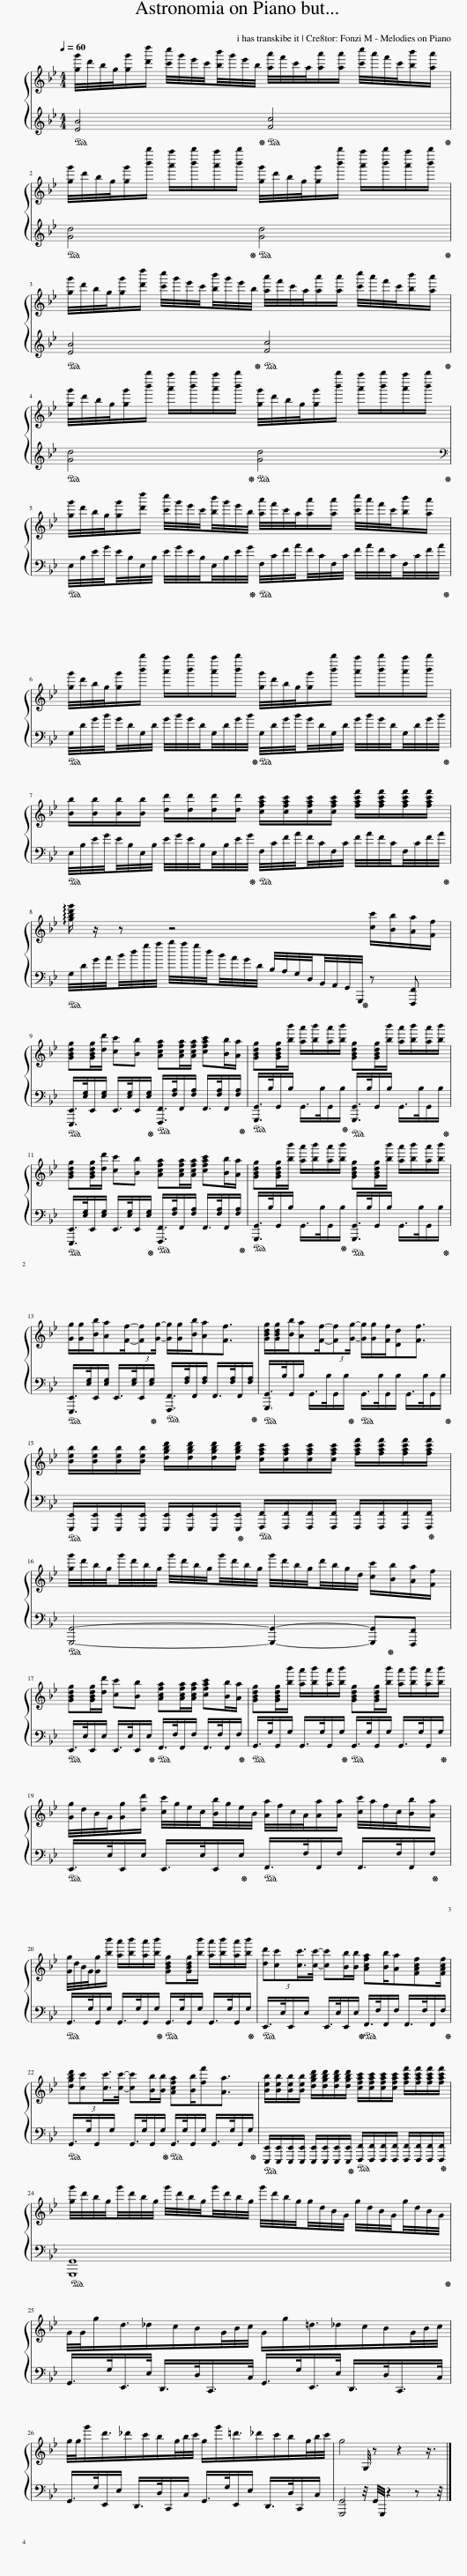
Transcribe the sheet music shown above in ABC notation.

X:1
%%score { 1 | 2 }
L:1/8
Q:1/4=60
M:4/4
I:linebreak $
K:Bb
V:1 treble
V:2 treble
V:1
 [gg']/4d'/4b/4g/4[gg']/[d'd'']/ [c'c'']/4g'/4e'/4c'/4[bb']/4g'/4e'/4b/4 [aa']/4f'/4c'/4a/4[aa']/[aa']/ [c'c'']/4a'/4f'/4c'/4[bb']/[aa']/ |$ [gg']/4d'/4b/4g/4[gg']/[b'b'']/ [a'a'']/[b'b'']/[a'a'']/[b'b'']/ [gg']/4d'/4b/4g/4[gg']/[b'b'']/ [a'a'']/[b'b'']/[a'a'']/[b'b'']/ |$ [gg']/4d'/4b/4g/4[gg']/[d'd'']/ [c'c'']/4g'/4e'/4c'/4[bb']/4g'/4e'/4b/4 [aa']/4f'/4c'/4a/4[aa']/[aa']/ [c'c'']/4a'/4f'/4c'/4[bb']/[aa']/ |$ [gg']/4d'/4b/4g/4[gg']/[b'b'']/ [a'a'']/[b'b'']/[a'a'']/[b'b'']/ [gg']/4d'/4b/4g/4[gg']/[b'b'']/ [a'a'']/[b'b'']/[a'a'']/[b'b'']/ |$ [gg']/4d'/4b/4g/4[gg']/[d'd'']/ [c'c'']/4g'/4e'/4c'/4[bb']/4g'/4e'/4b/4 [aa']/4f'/4c'/4a/4[aa']/[aa']/ [c'c'']/4a'/4f'/4c'/4[bb']/[aa']/ |$ %5
 [gg']/4d'/4b/4g/4[gg']/[b'b'']/ [a'a'']/[b'b'']/[a'a'']/[b'b'']/ [gg']/4d'/4b/4g/4[gg']/[b'b'']/ [a'a'']/[b'b'']/[a'a'']/[b'b'']/ |$ [Bb]/[Bb]/[Bb]/[Bb]/ [dd']/[dd']/[dd']/[dd']/ [cfac']/[cfac']/[cfac']/[cfac']/ [fac'f']/[fac'f']/[fac'f']/[fac'f']/ |$ !arpeggio![gbd'g']/ z/ z z4 [cc']/[Bb]/[Aa]/[Ff]/ |$ [GBdg][GBdg]/[dd']/ [cc'][Bb] [Acfa][Acfa]/[Acfa]/ [cfac'][Bb]/[Aa]/ | [GBdg][GBdg]/[bb']/ [aa']/[bb']/[aa']/[bb']/ [GBdg][GBdg]/[bb']/ [aa']/[bb']/[aa']/[bb']/ |$ %10
 [GBdg][GBdg]/[dd']/ [cc'][Bb] [Acfa][Acfa]/[Acfa]/ [cfac'][Bb]/[Aa]/ | [GBdg][GBdg]/[bb']/ [aa']/[bb']/[aa']/[bb']/ [GBdg][GBdg]/[bb']/ [aa']/[bb']/[aa']/[bb']/ |$ [Gg]/[Gg]/[Bb]/[Aa][Ff]/-(3:2:2[Ff][Gg]/- [Gg]/[Gg]/[Bb]/[Aa][Ff]3/2 | [GBdg]/[GBdg]/[Bb]/[Aa][Ff]/-(3:2:2[Ff][Gg]/- [Gg]/[Gg]/[Ff]/[Dd][Ff]3/2 |$ [Beb]/[Beb]/[Beb]/[Beb]/ [dgbd']/[dgbd']/[dgbd']/[dgbd']/ [cfac']/[cfac']/[cfac']/[cfac']/ [fac'f']/[fac'f']/[fac'f']/[fac'f']/ |$ %15
 [gg']/4d'/4b/4g/4g'/4d'/4b/4g/4 g'/4d'/4b/4g/4g'/4d'/4b/4g/4 g'/4d'/4b/4g/4d'/4b/4g/4d/4 [cc']/[Bb]/[Aa]/[Ff]/ |$ [GBdg][GBdg]/[dd']/ [cc'][Bb] [Acfa][Acfa]/[Acfa]/ [cfac'][Bb]/[Aa]/ | [GBdg][GBdg]/[bb']/ [aa']/[bb']/[aa']/[bb']/ [GBdg][GBdg]/[bb']/ [aa']/[bb']/[aa']/[bb']/ |$ [Gg]/4d/4B/4G/4[Gg]/[dd']/ [cc']/4g/4e/4c/4[Bb]/4g/4e/4B/4 [Aa]/4f/4c/4A/4[Aa]/[Aa]/ [cc']/4a/4f/4c/4[Bb]/[Aa]/ |$ [Gg]/4d/4B/4G/4[Gg]/[bb']/ [aa']/[bb']/[aa']/[bb']/ [GBdg][GBdg]/[bb']/ [aa']/[bb']/[aa']/[bb']/ | %20
 (3:2:4[dd'][cc'][cc']3/4[cc']/4- [cc'][Bb]/[Bb]/ [Acfa][Bb]/[Aa][FAcf][FAcf]/ |$ (3:2:4[dgbd'][cc'][cc']3/4[cc']/4- [cc'][Bb]/[Bb]/ [Acfa][Bb]/[ff'][Aa]3/2 | [Beb]/[Beb]/[Beb]/[Beb]/ [dgbd']/[dgbd']/[dgbd']/[dgbd']/ [cfac']/[cfac']/[cfac']/[cfac']/ [fac'f']/[fac'f']/[fac'f']/[fac'f']/ |$ [gg']/4d'/4b/4g/4g'/4d'/4b/4g/4 g'/4d'/4b/4g/4g'/4d'/4b/4g/4 g'/4d'/4b/4g/4g/4d/4B/4G/4 g/4d/4B/4G/4g/4d/4B/4G/4 |$ G/4G/4g/d3/4_d/c/B/G/4B/4c/4 G/g/=d3/4_d/c/B/G/4B/4c/4 |$ %25
 g/4g/4g'/d'3/4_d'/c'/b/g/4b/4c'/4 g/g'/=d'3/4_d'/c'/b/g/4b/4c'/4 | g4 G,/4 z z2 z3/4 |] %27
V:2
!ped! [EB]4!ped-up!!ped! [Fc]4!ped-up! |$!ped! [Gd]4!ped-up!!ped! [Gd]4!ped-up! |$!ped! [EB]4!ped-up!!ped! [Fc]4!ped-up! |$!ped! [Gd]4!ped-up!!ped! [Gd]4!ped-up! |$[K:bass]!ped! E,/4B,/4E/4G/4E/4B,/4E,/4B,/4 E/4G/4E/4B,/4E,/4B,/4E/4G/4!ped-up!!ped! F,/4C/4F/4A/4F/4C/4F,/4C/4 F/4A/4F/4C/4F,/4C/4F/4A/4!ped-up! |$ %5
!ped! G,/4D/4G/4B/4G/4D/4G,/4D/4 G/4B/4G/4D/4G,/4D/4G/4B/4!ped-up!!ped! G,/4D/4G/4B/4G/4D/4G,/4D/4 G/4B/4G/4D/4G,/4D/4G/4B/4!ped-up! |$!ped! E,/4B,/4E/4G/4E/4B,/4E,/4B,/4 E/4G/4E/4B,/4E,/4B,/4E/4G/4!ped-up!!ped! F,/4C/4F/4A/4F/4C/4F,/4C/4 F/4A/4F/4C/4F,/4C/4F/4A/4!ped-up! |$!ped! G,/4D/4G/4A/4B/4d/4g/4a/4 b/4a/4g/4d/4B/4A/4G/4D/4 B,/4A,/4G,/4D,/4B,,/4A,,/4G,,/4G,,,/4!ped-up! z [F,,,F,,] |$!ped! [E,,,E,,]/>[E,G,]/E,,/[E,G,]/ E,,/>[E,G,]/E,,/[E,G,]/!ped-up!!ped! [F,,,F,,]/>[F,A,]/F,,/[F,A,]/ F,,/>[F,A,]/F,,/[F,A,]/!ped-up! |!ped! [G,,,G,,]/>B,/G,,/B,/ G,,/>B,/G,,/B,/!ped-up!!ped! [G,,,G,,]/>B,/G,,/B,/ G,,/>B,/G,,/B,/!ped-up! |$ %10
!ped! [E,,,E,,]/>[E,G,]/E,,/[E,G,]/ E,,/>[E,G,]/E,,/[E,G,]/!ped-up!!ped! [F,,,F,,]/>[F,A,]/F,,/[F,A,]/ F,,/>[F,A,]/F,,/[F,A,]/!ped-up! |!ped! [G,,,G,,]/>B,/G,,/B,/ G,,/>B,/G,,/B,/!ped-up!!ped! [G,,,G,,]/>B,/G,,/B,/ G,,/>B,/G,,/B,/!ped-up! |$!ped! [E,,,E,,]/>[E,G,]/E,,/[E,G,]/ E,,/>[E,G,]/E,,/[E,G,]/!ped-up!!ped! [F,,,F,,]/>[F,A,]/F,,/[F,A,]/ F,,/>[F,A,]/F,,/[F,A,]/!ped-up! |!ped! [G,,,G,,]/>B,/G,,/B,/ G,,/>B,/G,,/B,/!ped-up!!ped! G,,/>B,/G,,/B,/ G,,/>B,/G,,/B,/!ped-up! |$!ped! [E,,,E,,]/[E,,,E,,]/[E,,,E,,]/[E,,,E,,]/ [E,,,E,,]/[E,,,E,,]/[E,,,E,,]/[E,,,E,,]/!ped-up!!ped! [F,,,F,,]/[F,,,F,,]/[F,,,F,,]/[F,,,F,,]/ [F,,,F,,]/[F,,,F,,]/[F,,,F,,]/[F,,,F,,]/!ped-up! |$ %15
!ped! [G,,,G,,]4- [G,,,G,,]2- [G,,,G,,]!ped-up![F,,,F,,] |$!ped! E,,/>E,/E,,/E,/ E,,/>E,/E,,/E,/!ped-up!!ped! F,,/>F,/F,,/F,/ F,,/>F,/F,,/F,/!ped-up! |!ped! G,,/>G,/G,,/G,/ G,,/>G,/G,,/G,/!ped-up!!ped! G,,/>G,/G,,/G,/ G,,/>G,/G,,/G,/!ped-up! |$!ped! E,,/>E,/E,,/E,/ E,,/>E,/E,,/E,/!ped-up!!ped! F,,/>F,/F,,/F,/ F,,/>F,/F,,/F,/!ped-up! |$!ped! G,,/>G,/G,,/G,/ G,,/>G,/G,,/G,/!ped-up!!ped! G,,/>G,/G,,/G,/ G,,/>G,/G,,/G,/!ped-up! | %20
!ped! E,,/>E,/E,,/E,/ E,,/>E,/E,,/E,/!ped-up!!ped! F,,/>F,/F,,/F,/ F,,/>F,/F,,/F,/!ped-up! |$!ped! G,,/>G,/G,,/G,/ G,,/>G,/G,,/G,/!ped-up!!ped! G,,/>G,/G,,/G,/ G,,/>G,/G,,/G,/!ped-up! |!ped! [E,,,E,,]/[E,,,E,,]/[E,,,E,,]/[E,,,E,,]/ [E,,,E,,]/[E,,,E,,]/[E,,,E,,]/[E,,,E,,]/!ped-up!!ped! [F,,,F,,]/[F,,,F,,]/[F,,,F,,]/[F,,,F,,]/ [F,,,F,,]/[F,,,F,,]/[F,,,F,,]/[F,,,F,,]/!ped-up! |$!ped! [G,,,G,,]8!ped-up! |$ G,,/>G,/E,,/>E,/ D,,/>D,/C,,/>C,/ G,,/>G,/E,,/>E,/ D,,/>D,/C,,/>C,/ |$ %25
 G,,/>G,/E,,/E,/ D,,/>D,/C,,/C,/ G,,/>G,/E,,/E,/ D,,/>D,/C,,/C,/ | [G,,,G,,]4 z/4 G,,/4G,,,/4 z2 z z/4 |] %27
